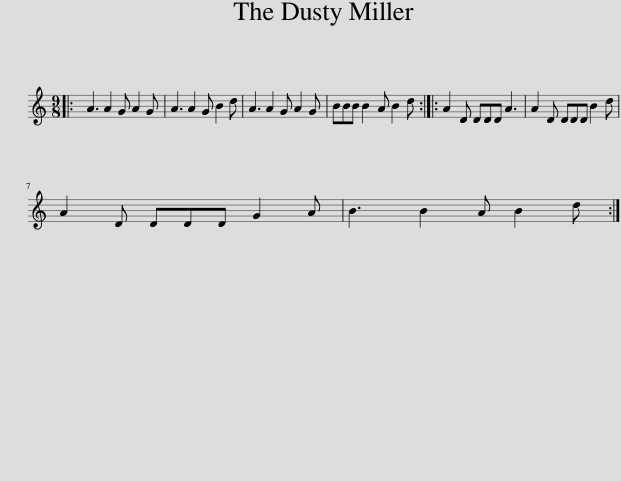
X:1
L:1/8
M:9/8
I:linebreak $
K:C
V:1 treble
V:1
|: A3 A2 G A2 G | A3 A2 G B2 d | A3 A2 G A2 G | BBB B2 A B2 d :: A2 D DDD A3 | %5
 A2 D DDD B2 d |$ A2 D DDD G2 A | B3 B2 A B2 d :| %8
